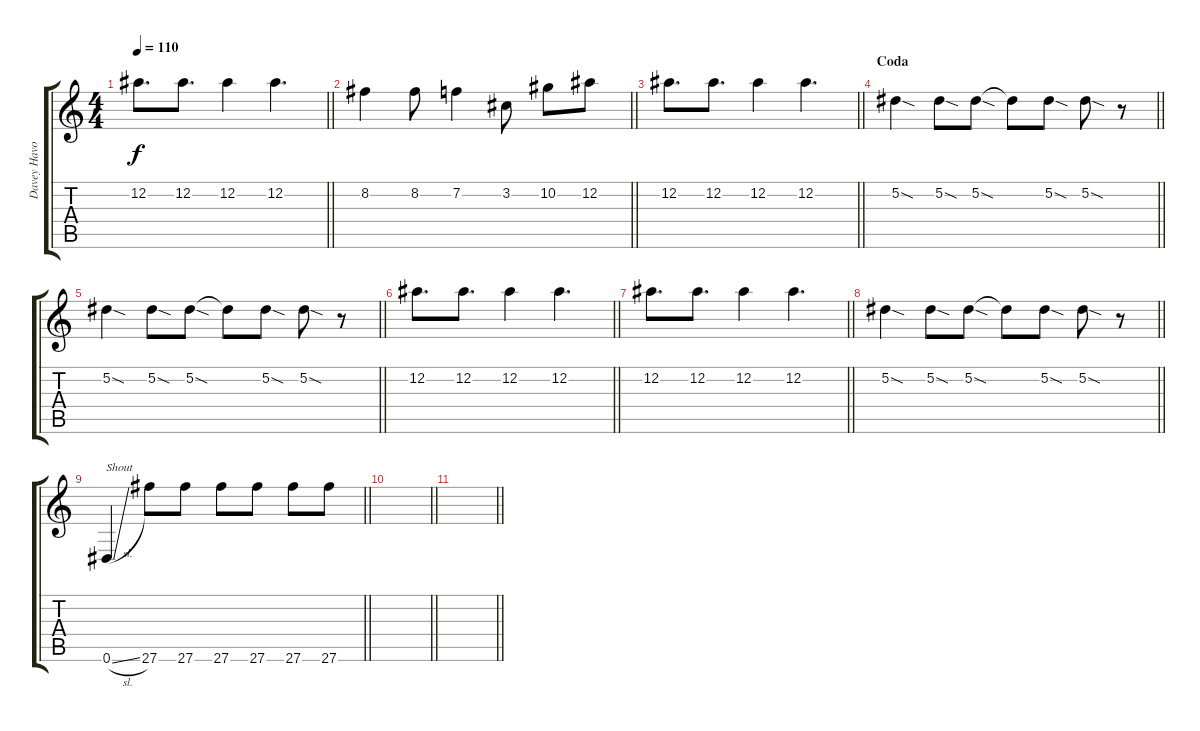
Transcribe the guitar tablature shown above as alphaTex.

\track ("Davey Havok" "Davey Havo") {instrument contrabass}
\staff {score tabs}
\tuning (Eb4 Bb3 Gb3 Db3 Ab2 Eb2) {hide}
\ts (4 4)
\tempo 110
\clef g2
\barLineRight lightlight
\ks c
12.2.8{d dy f} 12.2.8{d} 12.2.4 12.2.4{d} |
\barLineRight lightlight
8.2.4 8.2.8 7.2.4 3.2.8 10.2.8 12.2.8 |
\barLineRight lightlight
12.2.8{d} 12.2.8{d} 12.2.4 12.2.4{d} |
\section ("" "Coda")
\barLineRight lightlight
5.2{sod}.4 5.2{sod}.8 5.2{sod}.8 5.2{t}.8 5.2{sod}.8 5.2{sod}.8 r.8 |
\barLineRight lightlight
5.2{sod}.4 5.2{sod}.8 5.2{sod}.8 5.2{t}.8 5.2{sod}.8 5.2{sod}.8 r.8 |
\barLineRight lightlight
12.2.8{d} 12.2.8{d} 12.2.4 12.2.4{d} |
\barLineRight lightlight
12.2.8{d} 12.2.8{d} 12.2.4 12.2.4{d} |
\barLineRight lightlight
5.2{sod}.4 5.2{sod}.8 5.2{sod}.8 5.2{t}.8 5.2{sod}.8 5.2{sod}.8 r.8 |
\barLineRight lightlight
0.6{sl}.4{txt "Shout"} 27.6.8 27.6.8 27.6.8 27.6.8 27.6.8 27.6.8 |
\barLineRight lightlight
|
\barLineRight lightlight
